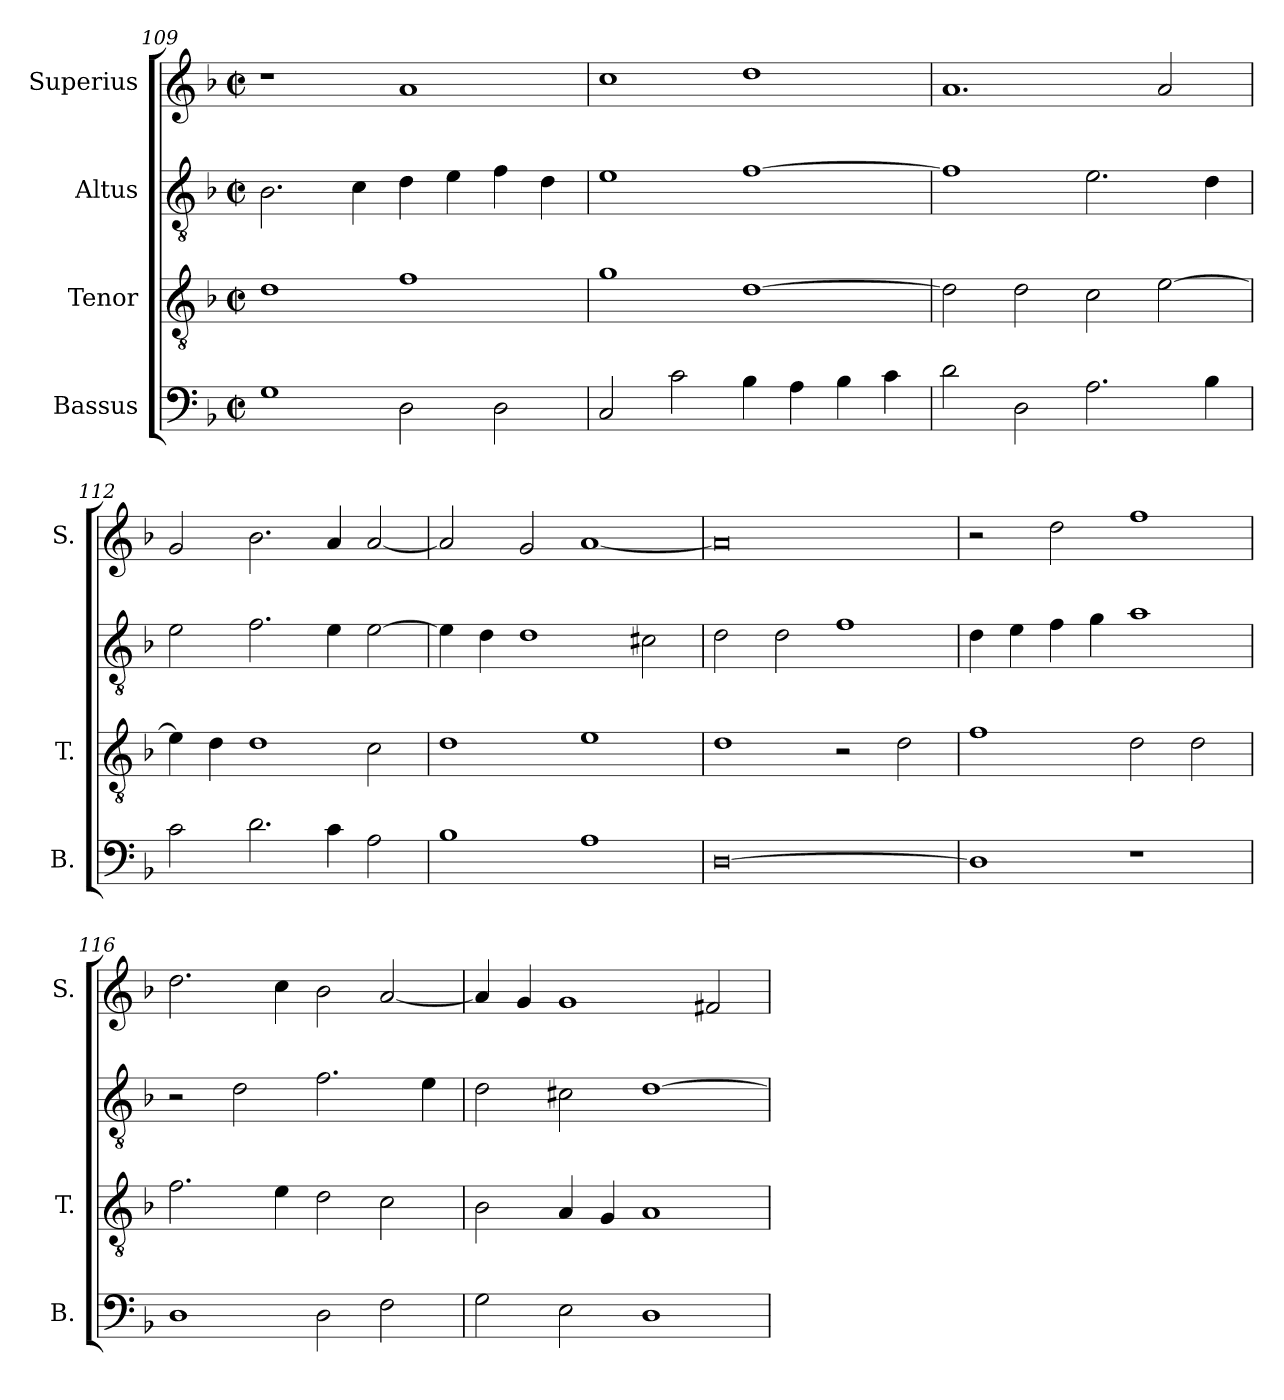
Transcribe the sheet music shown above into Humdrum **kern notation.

**kern	**kern	**kern	**kern
*part4	*part3	*part2	*part1
*staff4	*staff3	*staff2	*staff1
*I"Bassus	*I"Tenor	*I"Altus	*I"Superius
*I'B.	*I'T.	*	*I'S.
!!LO:LB:g=z
*clefF4	*clefGv2	*clefGv2	*clefG2
*	*ITrd7c12	*ITrd7c12	*
*k[b-]	*k[b-]	*k[b-]	*k[b-]
*F:	*F:	*F:	*F:
*M2/2	*M2/2	*M2/2	*M2/2
*met(c|)	*met(c|)	*met(c|)	*met(c|)
=109	=109	=109	=109
1Gi	1Di	2.BB-i\	1r
.	.	4Ci\	.
2Di\	1Fi	4Di\	1ai
.	.	4Ei\	.
2Di\	.	4Fi\	.
.	.	4Di\	.
=110	=110	=110	=110
2Ci/	1Gi	1Ei	1cci
2ci\	.	.	.
4B-i\	[>1Di	[>1Fi	1ddi
4Ai\	.	.	.
4B-i\	.	.	.
4ci\	.	.	.
=111	=111	=111	=111
2di\	2Di\]	1Fi]	1.ai
2Di\	2Di\	.	.
2.Ai\	2Ci\	2.Ei\	.
.	[>2Ei\	.	2ai/
4B-i\	.	4Di\	.
=112	=112	=112	=112
2ci\	4Ei\]	2Ei\	2gi/
.	4Di\	.	.
2.di\	1Di	2.Fi\	2.b-i\
4ci\	.	4Ei\	4ai/
2Ai\	2Ci\	[>2Ei\	[<2ai/
=113	=113	=113	=113
1B-i	1Di	4Ei\]	2ai/]
.	.	4Di\	.
.	.	1Di	2gi/
1Ai	1Ei	.	[<1ai
.	.	2C#Xi\	.
!!LO:LB:g=z
=114	=114	=114	=114
[>0Di	1Di	2Di\	0ai]
.	.	2Di\	.
.	2r	1Fi	.
.	2Di\	.	.
=115	=115	=115	=115
1Di]	1Fi	4Di\	2r
.	.	4Ei\	.
.	.	4Fi\	2ddi\
.	.	4Gi\	.
1r	2Di\	1Ai	1ffi
.	2Di\	.	.
=116	=116	=116	=116
1Di	2.Fi\	2r	2.ddi\
.	.	2Di\	.
.	4Ei\	.	4cci\
2Di\	2Di\	2.Fi\	2b-i\
2Fi\	2Ci\	.	[<2ai/
.	.	4Ei\	.
=117	=117	=117	=117
2Gi\	2BB-i\	2Di\	4ai/]
.	.	.	4gi/
2Ei\	4AAi/	2C#Xi\	1gi
.	4GGi/	.	.
1Di	1AAi	[>1Di	.
.	.	.	2f#Xi/
=	=	=	=
*-	*-	*-	*-
